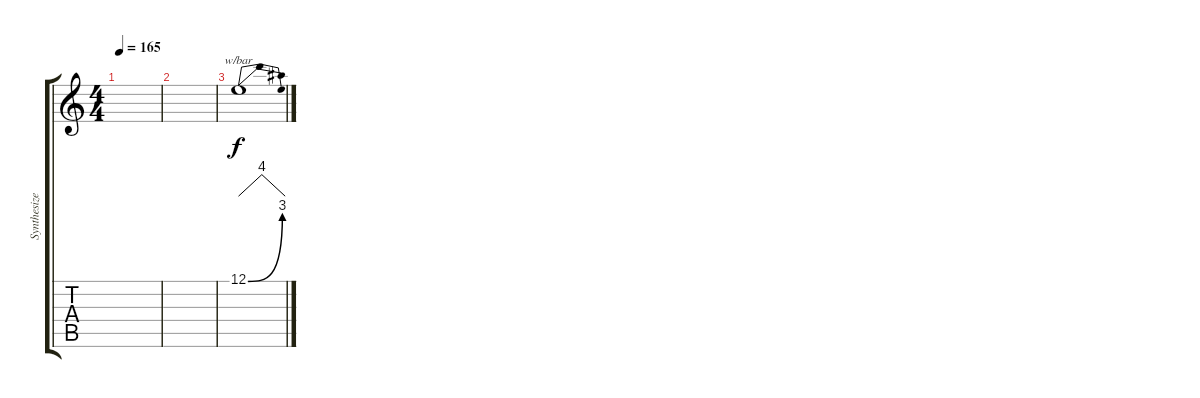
\track ("Synthesizer" "Synthesize") {instrument lead8bassandlead}
\staff {score tabs}
\tuning (E4 B3 G3 D3 A2 E2) {hide}
\ts (4 4)
\tempo 165
\clef g2
\ks c
|
|
12.1{be (bend 0 0 60 12)}.1{tbe (dip default 0 0 30 16 60 0)}
